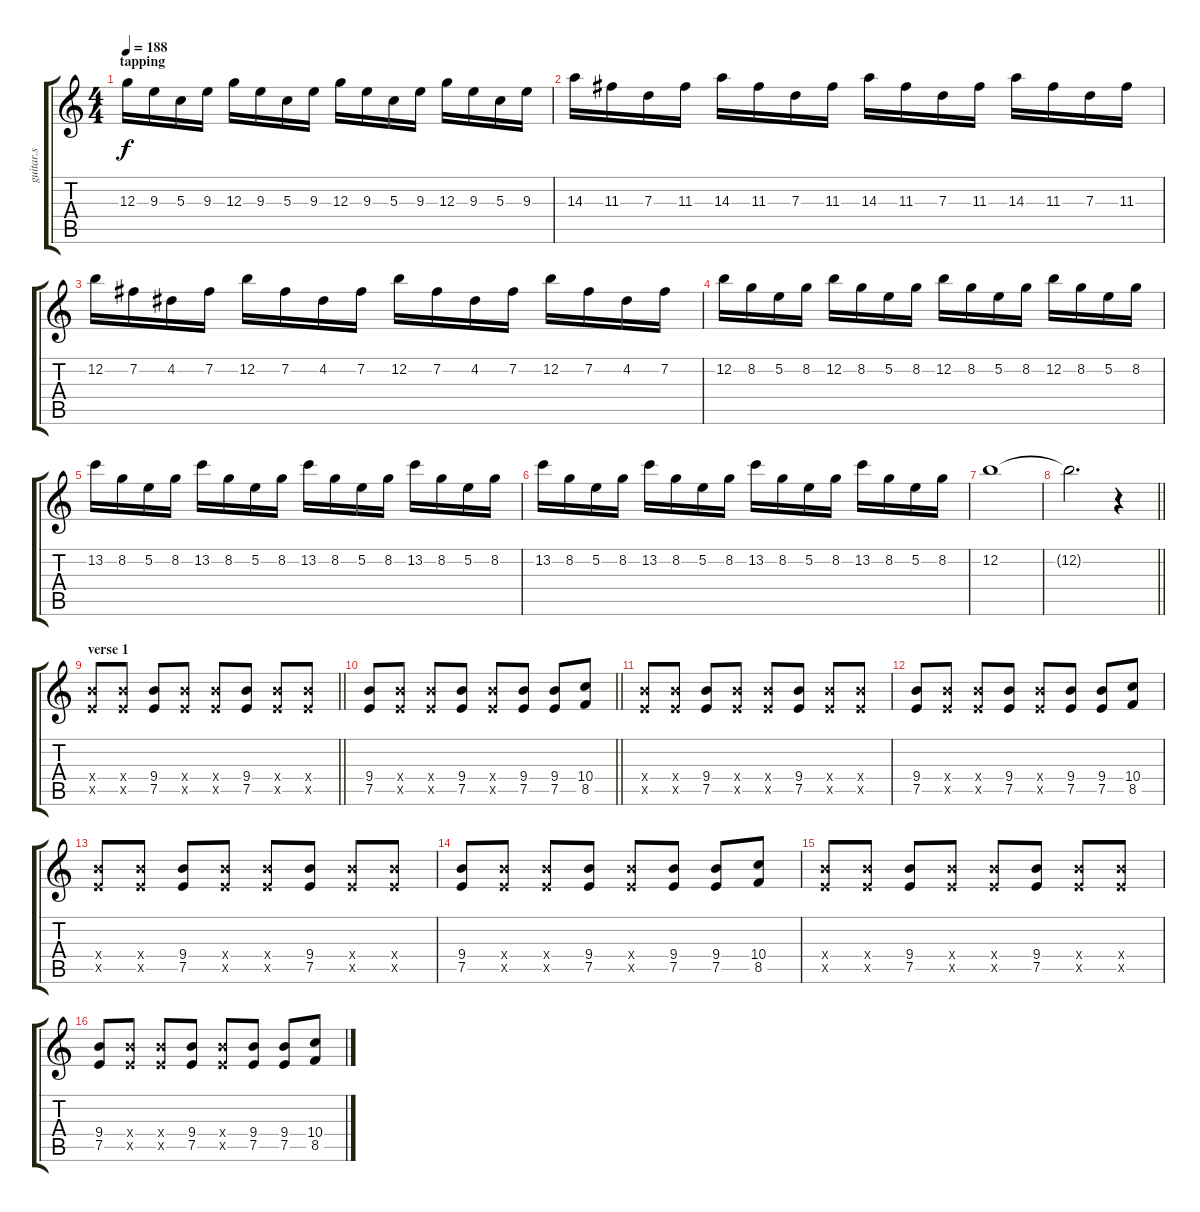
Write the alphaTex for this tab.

\track ("guitar.s" "guitar.s") {instrument overdrivenguitar}
\staff {score tabs}
\tuning (E4 B3 G3 D3 A2 E2) {hide}
\ts (4 4)
\section ("" "tapping")
\tempo 188
\clef g2
\ks c
12.3.16{dy f} 9.3.16 5.3.16 9.3.16 12.3.16 9.3.16 5.3.16 9.3.16 12.3.16 9.3.16 5.3.16 9.3.16 12.3.16 9.3.16 5.3.16 9.3.16 |
14.3.16 11.3.16 7.3.16 11.3.16 14.3.16 11.3.16 7.3.16 11.3.16 14.3.16 11.3.16 7.3.16 11.3.16 14.3.16 11.3.16 7.3.16 11.3.16 |
12.2.16 7.2.16 4.2.16 7.2.16 12.2.16 7.2.16 4.2.16 7.2.16 12.2.16 7.2.16 4.2.16 7.2.16 12.2.16 7.2.16 4.2.16 7.2.16 |
12.2.16 8.2.16 5.2.16 8.2.16 12.2.16 8.2.16 5.2.16 8.2.16 12.2.16 8.2.16 5.2.16 8.2.16 12.2.16 8.2.16 5.2.16 8.2.16 |
13.2.16 8.2.16 5.2.16 8.2.16 13.2.16 8.2.16 5.2.16 8.2.16 13.2.16 8.2.16 5.2.16 8.2.16 13.2.16 8.2.16 5.2.16 8.2.16 |
13.2.16 8.2.16 5.2.16 8.2.16 13.2.16 8.2.16 5.2.16 8.2.16 13.2.16 8.2.16 5.2.16 8.2.16 13.2.16 8.2.16 5.2.16 8.2.16 |
12.2.1 |
\barLineRight lightlight
12.2{t}.2{d} r.4 |
\section ("" "verse 1")
\barLineRight lightlight
(9.4{x} 7.5{x}).8 (9.4{x} 7.5{x}).8 (9.4 7.5).8 (9.4{x} 7.5{x}).8 (9.4{x} 7.5{x}).8 (9.4 7.5).8 (9.4{x} 7.5{x}).8 (9.4{x} 7.5{x}).8 |
\barLineRight lightlight
(9.4 7.5).8 (9.4{x} 7.5{x}).8 (9.4{x} 7.5{x}).8 (9.4 7.5).8 (9.4{x} 7.5{x}).8 (9.4 7.5).8 (9.4 7.5).8 (10.4 8.5).8 |
(9.4{x} 7.5{x}).8 (9.4{x} 7.5{x}).8 (9.4 7.5).8 (9.4{x} 7.5{x}).8 (9.4{x} 7.5{x}).8 (9.4 7.5).8 (9.4{x} 7.5{x}).8 (9.4{x} 7.5{x}).8 |
(9.4 7.5).8 (9.4{x} 7.5{x}).8 (9.4{x} 7.5{x}).8 (9.4 7.5).8 (9.4{x} 7.5{x}).8 (9.4 7.5).8 (9.4 7.5).8 (10.4 8.5).8 |
(9.4{x} 7.5{x}).8 (9.4{x} 7.5{x}).8 (9.4 7.5).8 (9.4{x} 7.5{x}).8 (9.4{x} 7.5{x}).8 (9.4 7.5).8 (9.4{x} 7.5{x}).8 (9.4{x} 7.5{x}).8 |
(9.4 7.5).8 (9.4{x} 7.5{x}).8 (9.4{x} 7.5{x}).8 (9.4 7.5).8 (9.4{x} 7.5{x}).8 (9.4 7.5).8 (9.4 7.5).8 (10.4 8.5).8 |
(9.4{x} 7.5{x}).8 (9.4{x} 7.5{x}).8 (9.4 7.5).8 (9.4{x} 7.5{x}).8 (9.4{x} 7.5{x}).8 (9.4 7.5).8 (9.4{x} 7.5{x}).8 (9.4{x} 7.5{x}).8 |
(9.4 7.5).8 (9.4{x} 7.5{x}).8 (9.4{x} 7.5{x}).8 (9.4 7.5).8 (9.4{x} 7.5{x}).8 (9.4 7.5).8 (9.4 7.5).8 (10.4 8.5).8
